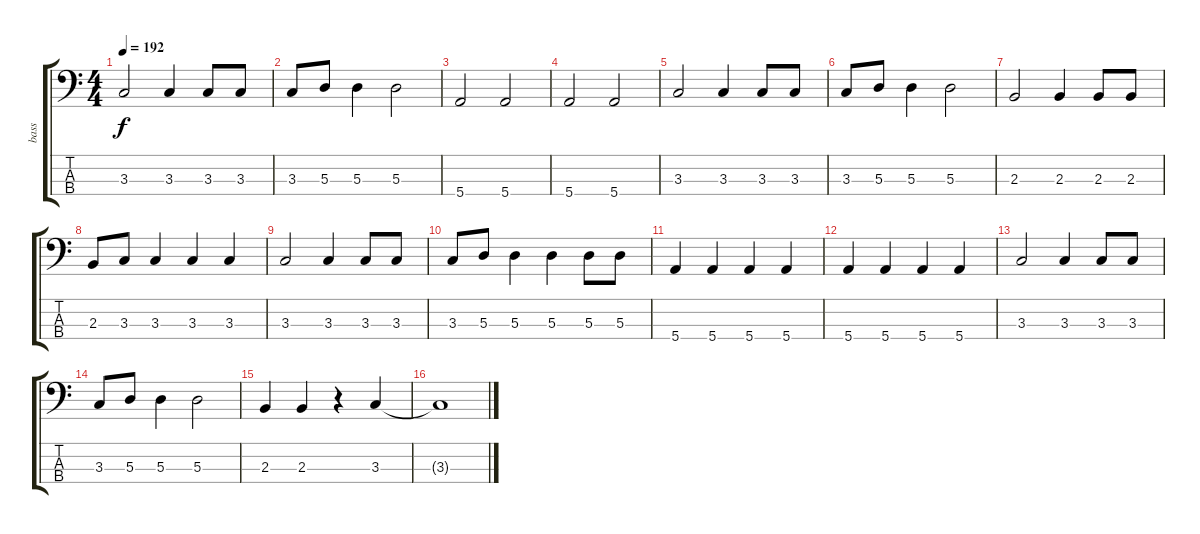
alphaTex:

\track ("bass" "bass") {instrument fretlessbass}
\staff {score tabs}
\tuning (G2 D2 A1 E1) {hide}
\ts (4 4)
\tempo 192
\clef f4
\ks c
3.3.2{dy f} 3.3.4 3.3.8 3.3.8 |
3.3.8 5.3.8 5.3.4 5.3.2 |
5.4.2 5.4.2 |
5.4.2 5.4.2 |
3.3.2 3.3.4 3.3.8 3.3.8 |
3.3.8 5.3.8 5.3.4 5.3.2 |
2.3.2 2.3.4 2.3.8 2.3.8 |
2.3.8 3.3.8 3.3.4 3.3.4 3.3.4 |
3.3.2 3.3.4 3.3.8 3.3.8 |
3.3.8 5.3.8 5.3.4 5.3.4 5.3.8 5.3.8 |
5.4.4 5.4.4 5.4.4 5.4.4 |
5.4.4 5.4.4 5.4.4 5.4.4 |
3.3.2 3.3.4 3.3.8 3.3.8 |
3.3.8 5.3.8 5.3.4 5.3.2 |
2.3.4 2.3.4 r.4 3.3.4 |
3.3{t}.1
